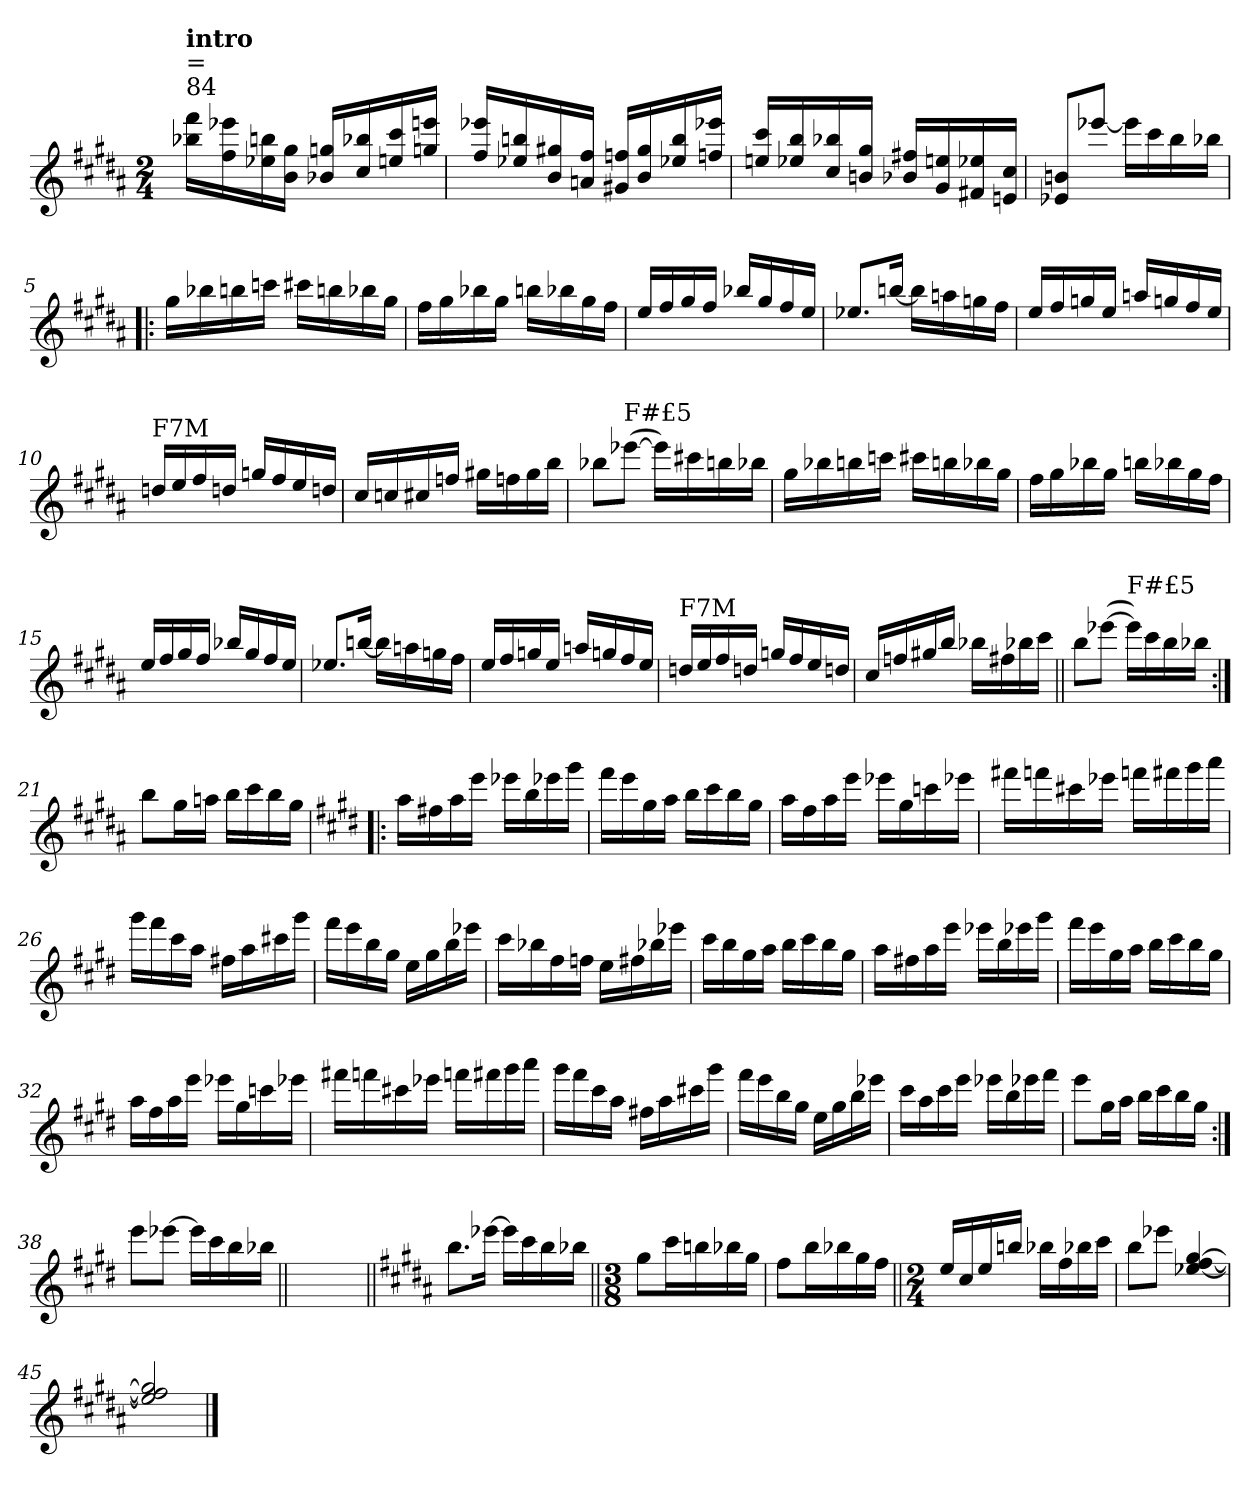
**kern
*part1
*staff1
*clefG2
*k[f#c#g#d#a#]
*B:
*M2/4
=1
!LO:TX:a:t=84
!LO:TX:a:t==
!LO:TX:a:B:t=intro
16bb-X\ 16fff#\LL
16ff#\ 16eee-X\
16ee-X\ 16bbn\
16b\ 16gg#\JJ
16b-X/ 16ggn/LL
16cc#/ 16bb-X/
16een/ 16ccc#/
16ggn/ 16eeen/JJ
=2
16ff#/ 16eee-X/LL
16ee-X/ 16bbn/
16b/ 16gg#X/
16an/ 16ff#/JJ
16g#X/ 16ffn/LL
16b/ 16gg#/
16ee-X/ 16bb/
16ffn/ 16eee-X/JJ
=3
16een/ 16ccc#/LL
16ee-X/ 16bb/
16cc#/ 16bb-X/
16bn/ 16gg#/JJ
16b-X/ 16ff#X/LL
16g#/ 16een/
16f#X/ 16ee-X/
16en/ 16cc#/JJ
=4
8e-X/ 8bn/L
[8eee-X/J
16eee-\LL]
16ccc#\
16bb\
16bb-X\JJ
!!LO:LB:g=z
=5!|:
16gg#\LL
16bb-X\
16bbn\
16cccn\JJ
16ccc#X\LL
16bbn\
16bb-X\
16gg#\JJ
=6
16ff#\LL
16gg#\
16bb-X\
16gg#\JJ
16bbn\LL
16bb-X\
16gg#\
16ff#\JJ
=7
16ee/LL
16ff#/
16gg#/
16ff#/JJ
16bb-X/LL
16gg#/
16ff#/
16ee/JJ
=8
8.ee-X/L
[16bbn/Jk
16bb\LL]
16aan\
16ggn\
16ff#\JJ
!!LO:LB:g=z
=9
16ee/LL
16ff#/
16ggn/
16ee/JJ
16aan/LL
16ggn/
16ff#/
16ee/JJ
=10
!LO:TX:a:t=F7M
16ddn/LL
16ee/
16ff#/
16ddn/JJ
16ggn/LL
16ff#/
16ee/
16ddn/JJ
=11
16cc#/LL
16ccn/
16cc#X/
16ffn/JJ
16gg#X\LL
16ffn\
16gg#\
16bb\JJ
=12
8bb-X\L
!LO:TX:a:t=F#£5
(>[8eee-X\J
16eee-\LL])
16ccc#X\
16bbn\
16bb-X\JJ
!!LO:LB:g=z
=13
16gg#\LL
16bb-X\
16bbn\
16cccn\JJ
16ccc#X\LL
16bbn\
16bb-X\
16gg#\JJ
=14
16ff#\LL
16gg#\
16bb-X\
16gg#\JJ
16bbn\LL
16bb-X\
16gg#\
16ff#\JJ
=15
16ee/LL
16ff#/
16gg#/
16ff#/JJ
16bb-X/LL
16gg#/
16ff#/
16ee/JJ
=16
8.ee-X/L
[16bbn/Jk
16bb\LL]
16aan\
16ggn\
16ff#\JJ
!!LO:LB:g=z
=17
16ee/LL
16ff#/
16ggn/
16ee/JJ
16aan/LL
16ggn/
16ff#/
16ee/JJ
=18
!LO:TX:a:t=F7M
16ddn/LL
16ee/
16ff#/
16ddn/JJ
16ggn/LL
16ff#/
16ee/
16ddn/JJ
=19
16cc#/LL
16ffn/
16gg#X/
16bb/JJ
16bb-X\LL
16ff#X\
16bb-X\
16ccc#\JJ
=20||
8bb\L
(>[8eee-X\J
!LO:TX:a:t=F#£5
16eee-\LL])
16ccc#\
16bb\
16bb-X\JJ
!!LO:LB:g=z
=21:|!
8bb\L
16gg#\L
16aan\JJ
16bb\LL
16ccc#\
16bb\
16gg#\JJ
=22!|:
*k[f#c#g#d#]
*E:
16aa\LL
16ff#X\
16aa\
16eee\JJ
16eee-X\LL
16bb\
16eee-X\
16ggg#\JJ
=23
16fff#\LL
16eee\
16gg#\
16aa\JJ
16bb\LL
16ccc#\
16bb\
16gg#\JJ
=24
16aa\LL
16ff#\
16aa\
16eee\JJ
16eee-X\LL
16gg#\
16cccn\
16eee-X\JJ
!!LO:LB:g=z
=25
16fff#X\LL
16fffn\
16ccc#X\
16eee-X\JJ
16fffn\LL
16fff#X\
16ggg#\
16aaa\JJ
=26
16ggg#\LL
16fff#\
16ccc#\
16aa\JJ
16ff#X\LL
16aa\
16ccc#X\
16ggg#\JJ
=27
16fff#\LL
16eee\
16bb\
16gg#\JJ
16ee\LL
16gg#\
16bb\
16eee-X\JJ
=28
16ccc#\LL
16bb-X\
16ff#\
16ffn\JJ
16ee\LL
16ff#X\
16bb-X\
16eee-X\JJ
!!LO:LB:g=z
=29
16ccc#\LL
16bb\
16gg#\
16aa\JJ
16bb\LL
16ccc#\
16bb\
16gg#\JJ
=30
16aa\LL
16ff#X\
16aa\
16eee\JJ
16eee-X\LL
16bb\
16eee-X\
16ggg#\JJ
=31
16fff#\LL
16eee\
16gg#\
16aa\JJ
16bb\LL
16ccc#\
16bb\
16gg#\JJ
=32
16aa\LL
16ff#\
16aa\
16eee\JJ
16eee-X\LL
16gg#\
16cccn\
16eee-X\JJ
!!LO:PB:g=z
=33
16fff#X\LL
16fffn\
16ccc#X\
16eee-X\JJ
16fffn\LL
16fff#X\
16ggg#\
16aaa\JJ
=34
16ggg#\LL
16fff#\
16ccc#\
16aa\JJ
16ff#X\LL
16aa\
16ccc#X\
16ggg#\JJ
=35
16fff#\LL
16eee\
16bb\
16gg#\JJ
16ee\LL
16gg#\
16bb\
16eee-X\JJ
=36
16ccc#\LL
16aa\
16ccc#\
16eee\JJ
16eee-X\LL
16bb\
16eee-X\
16fff#\JJ
!!LO:LB:g=z
=37
8eee\L
16gg#\L
16aa\JJ
16bb\LL
16ccc#\
16bb\
16gg#\JJ
=38:|!
8eee\L
[8eee-X\J
16eee-\LL]
16ccc#\
16bb\
16bb-X\JJ
=39||
2ryy
=40||
*k[f#c#g#d#a#]
*B:
8.bb\L
[16eee-X\Jk
16eee-\LL]
16ccc#\
16bb\
16bb-X\JJ
!!LO:LB:g=z
=41||
*M3/8
8gg#\L
16ccc#\L
16bbn\
16bb-X\
16gg#\JJ
=42
8ff#\L
16bb\L
16bb-X\
16gg#\
16ff#\JJ
=43||
*M2/4
16ee/LL
16cc#/
16ee/
16bbn/JJ
16bb-X\LL
16ff#\
16bb-X\
16ccc#\JJ
=44
8bb\L
8eee-X\J
[4ee-X/ [4ff#/ [4gg#/
=45
2ee-/] 2ff#/] 2gg#/]
==
*-
